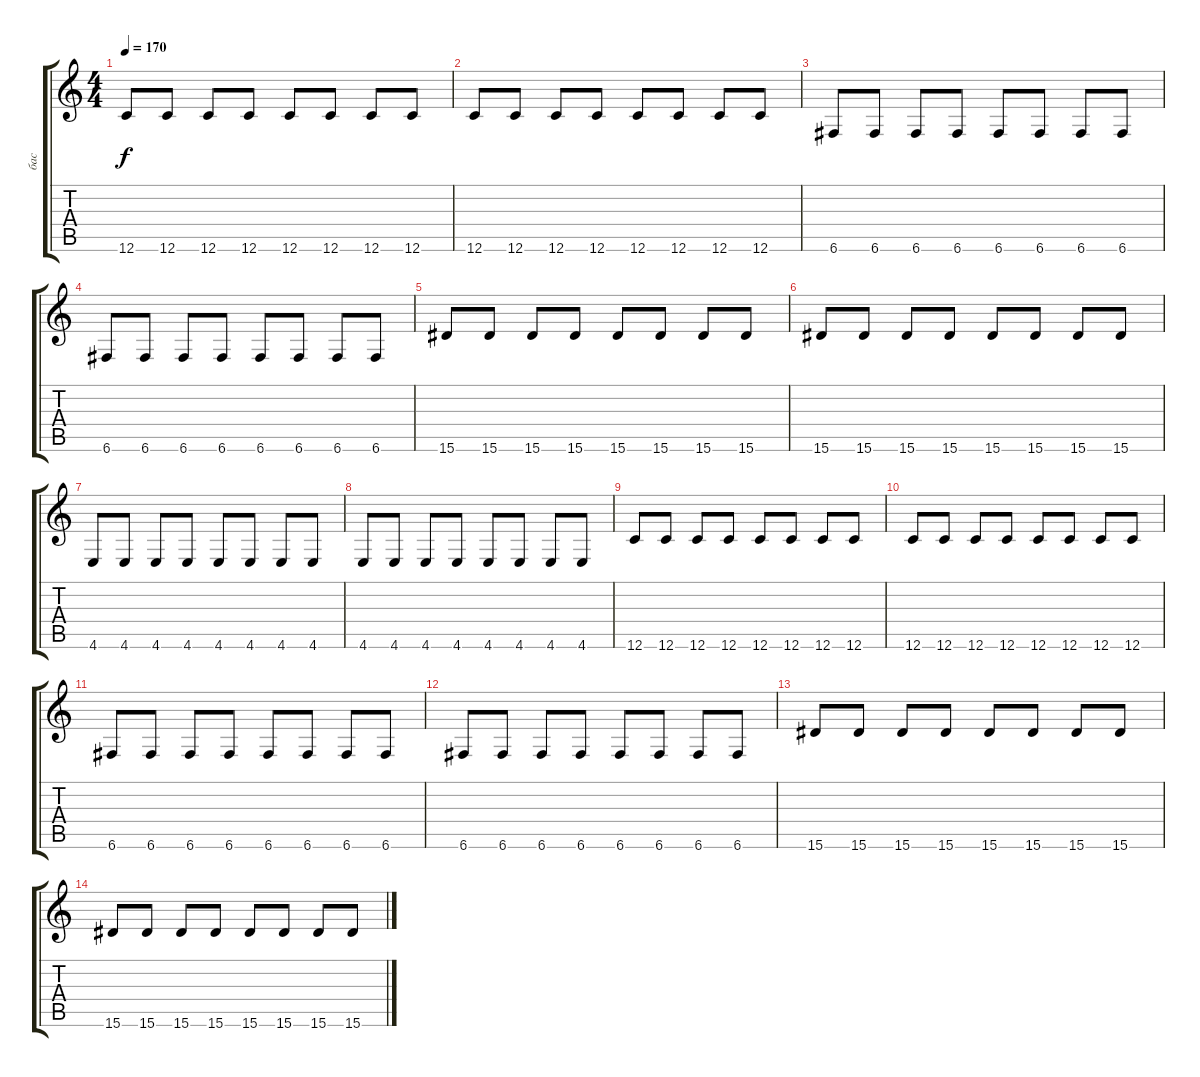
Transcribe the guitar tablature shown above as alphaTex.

\track ("бас" "бас") {instrument electricbassfinger}
\staff {score tabs}
\tuning (D4 A3 F3 C3 G2 C2) {hide}
\ts (4 4)
\tempo 170
\clef g2
\ks c
12.6.8{dy f} 12.6.8 12.6.8 12.6.8 12.6.8 12.6.8 12.6.8 12.6.8 |
12.6.8 12.6.8 12.6.8 12.6.8 12.6.8 12.6.8 12.6.8 12.6.8 |
6.6.8 6.6.8 6.6.8 6.6.8 6.6.8 6.6.8 6.6.8 6.6.8 |
6.6.8 6.6.8 6.6.8 6.6.8 6.6.8 6.6.8 6.6.8 6.6.8 |
15.6.8 15.6.8 15.6.8 15.6.8 15.6.8 15.6.8 15.6.8 15.6.8 |
15.6.8 15.6.8 15.6.8 15.6.8 15.6.8 15.6.8 15.6.8 15.6.8 |
4.6.8 4.6.8 4.6.8 4.6.8 4.6.8 4.6.8 4.6.8 4.6.8 |
4.6.8 4.6.8 4.6.8 4.6.8 4.6.8 4.6.8 4.6.8 4.6.8 |
12.6.8 12.6.8 12.6.8 12.6.8 12.6.8 12.6.8 12.6.8 12.6.8 |
12.6.8 12.6.8 12.6.8 12.6.8 12.6.8 12.6.8 12.6.8 12.6.8 |
6.6.8 6.6.8 6.6.8 6.6.8 6.6.8 6.6.8 6.6.8 6.6.8 |
6.6.8 6.6.8 6.6.8 6.6.8 6.6.8 6.6.8 6.6.8 6.6.8 |
15.6.8 15.6.8 15.6.8 15.6.8 15.6.8 15.6.8 15.6.8 15.6.8 |
15.6.8 15.6.8 15.6.8 15.6.8 15.6.8 15.6.8 15.6.8 15.6.8
